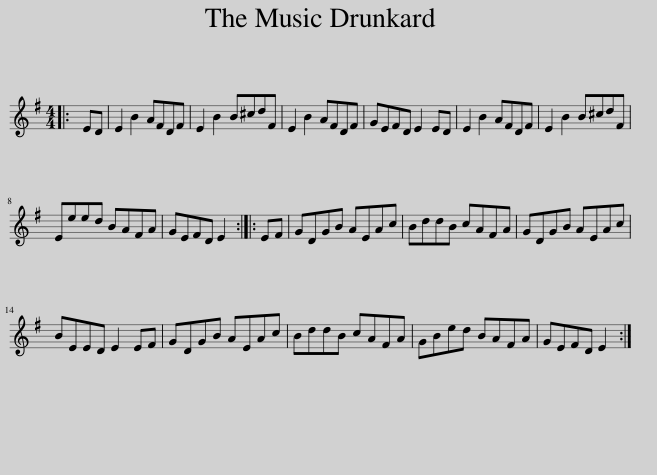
X:1
L:1/8
M:4/4
I:linebreak $
K:Emin
V:1 treble
V:1
|: ED | E2 B2 AFDF | E2 B2 B^cdF | E2 B2 AFDF | GEFD E2 ED | %5
 E2 B2 AFDF | E2 B2 B^cdF |$ Eeed BAFA | GEFD E2 :: EF | %10
 GDGB AEAc | BddB cAFA | GDGB AEAc |$ BEED E2 EF | GDGB AEAc | %15
 BddB cAFA | GBed BAFA | GEFD E2 :| %18
